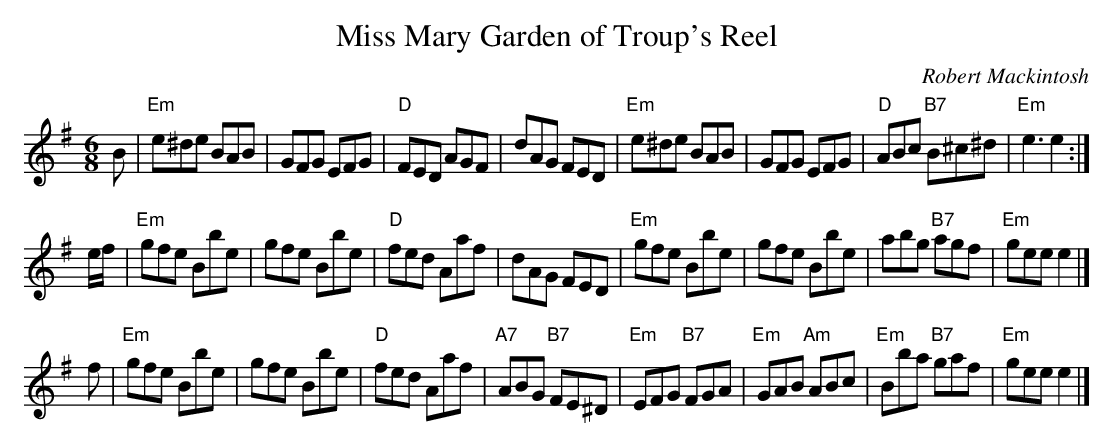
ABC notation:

X:1
T: Miss Mary Garden of Troup's Reel
C: Robert Mackintosh
M: 6/8
L: 1/8
K: Em
B |\
"Em"e^de BAB | GFG EFG | "D"FED AGF | dAG FED |\
"Em"e^de BAB | GFG EFG | "D"ABc "B7"B^c^d | "Em"e3 e2 :|
e/f/ |\
"Em"gfe Bbe | gfe Bbe | "D"fed Aaf | dAG FED |\
"Em"gfe Bbe | gfe Bbe | abg "B7"agf | "Em"gee e2 |]
f |\
"Em"gfe Bbe | gfe Bbe | "D"fed Aaf | "A7"ABG "B7"FE^D |\
"Em"EFG "B7"FGA | "Em"GAB "Am"ABc | "Em"Bba "B7"gaf | "Em"gee e2 |]
